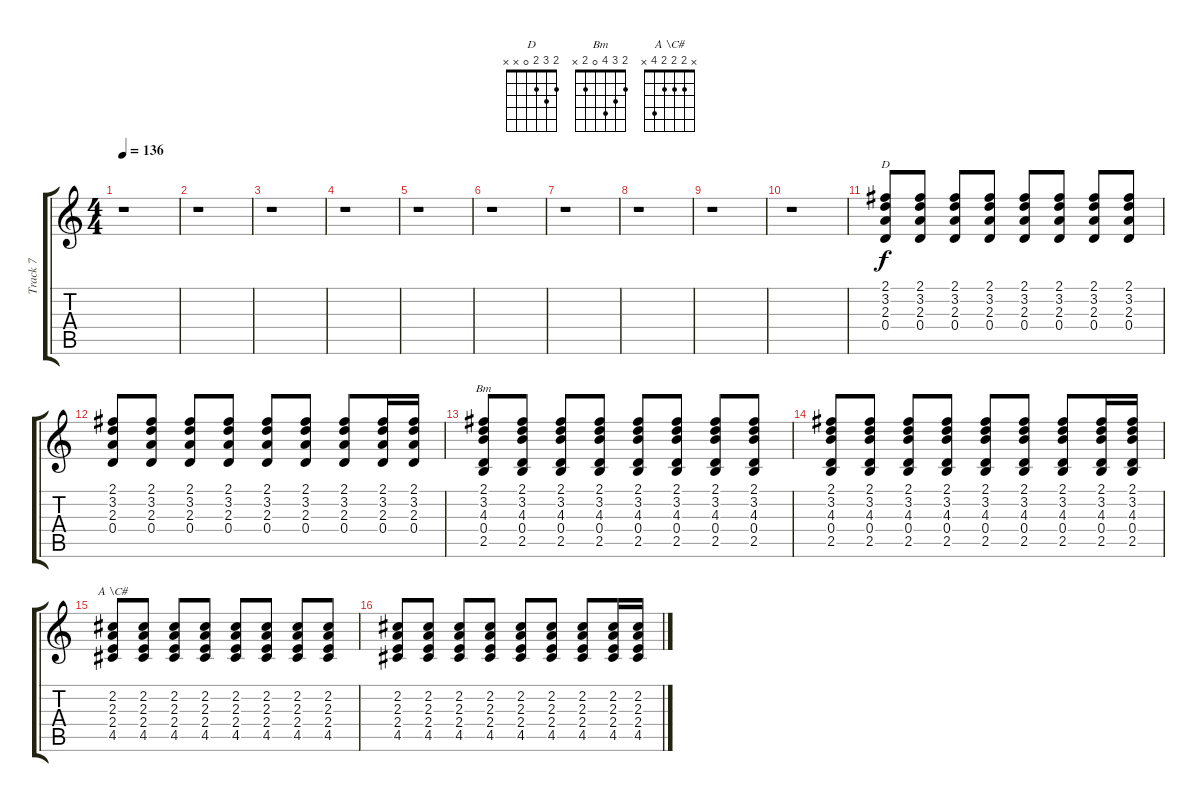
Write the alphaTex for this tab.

\track ("Track 7" "Track 7") {instrument distortionguitar}
\staff {score tabs}
\tuning (E4 B3 G3 D3 A2 E2) {hide}
\chord ("D" 2 3 2 0 x x)
\chord ("Bm" 2 3 4 0 2 x)
\chord ("A \\C#" x 2 2 2 4 x)
\ts (4 4)
\tempo 136
\clef g2
\ks c
r.1{dy f} |
r.1 |
r.1 |
r.1 |
r.1 |
r.1 |
r.1 |
r.1 |
r.1 |
r.1 |
(2.1 3.2 2.3 0.4).8{ch "D"} (2.1 3.2 2.3 0.4).8 (2.1 3.2 2.3 0.4).8 (2.1 3.2 2.3 0.4).8 (2.1 3.2 2.3 0.4).8 (2.1 3.2 2.3 0.4).8 (2.1 3.2 2.3 0.4).8 (2.1 3.2 2.3 0.4).8 |
(2.1 3.2 2.3 0.4).8 (2.1 3.2 2.3 0.4).8 (2.1 3.2 2.3 0.4).8 (2.1 3.2 2.3 0.4).8 (2.1 3.2 2.3 0.4).8 (2.1 3.2 2.3 0.4).8 (2.1 3.2 2.3 0.4).8 (2.1 3.2 2.3 0.4).16 (2.1 3.2 2.3 0.4).16 |
(2.1 3.2 4.3 0.4 2.5).8{ch "Bm"} (2.1 3.2 4.3 0.4 2.5).8 (2.1 3.2 4.3 0.4 2.5).8 (2.1 3.2 4.3 0.4 2.5).8 (2.1 3.2 4.3 0.4 2.5).8 (2.1 3.2 4.3 0.4 2.5).8 (2.1 3.2 4.3 0.4 2.5).8 (2.1 3.2 4.3 0.4 2.5).8 |
(2.1 3.2 4.3 0.4 2.5).8 (2.1 3.2 4.3 0.4 2.5).8 (2.1 3.2 4.3 0.4 2.5).8 (2.1 3.2 4.3 0.4 2.5).8 (2.1 3.2 4.3 0.4 2.5).8 (2.1 3.2 4.3 0.4 2.5).8 (2.1 3.2 4.3 0.4 2.5).8 (2.1 3.2 4.3 0.4 2.5).16 (2.1 3.2 4.3 0.4 2.5).16 |
(2.2 2.3 2.4 4.5).8{ch "A \\C#"} (2.2 2.3 2.4 4.5).8 (2.2 2.3 2.4 4.5).8 (2.2 2.3 2.4 4.5).8 (2.2 2.3 2.4 4.5).8 (2.2 2.3 2.4 4.5).8 (2.2 2.3 2.4 4.5).8 (2.2 2.3 2.4 4.5).8 |
(2.2 2.3 2.4 4.5).8 (2.2 2.3 2.4 4.5).8 (2.2 2.3 2.4 4.5).8 (2.2 2.3 2.4 4.5).8 (2.2 2.3 2.4 4.5).8 (2.2 2.3 2.4 4.5).8 (2.2 2.3 2.4 4.5).8 (2.2 2.3 2.4 4.5).16 (2.2 2.3 2.4 4.5).16
